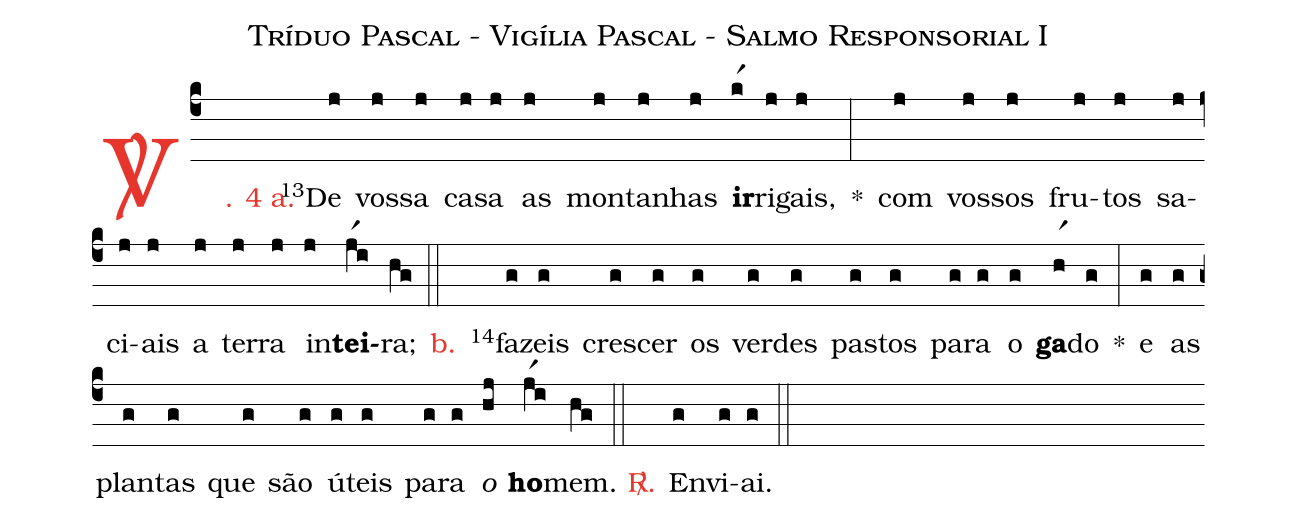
name: Tríduo Pascal - Vigília Pascal - Salmo Responsorial I;
%%
(c4)

<c><sp>V/</sp>. 4 a.</c>() <v>\VSup{13}</v>De(j) vos(j)sa(j) ca(j)sa(j) as(j) mon(j)ta(j)nhas(j) <b>ir</b>(kr1)ri(j)gais,(j) *(:)
com(j) vos(j)sos(j) fru(j)tos(j) sa(j)ci(j)ais(j) a(j) ter(j)ra(j) in(j)<b>tei</b>(jr1i)ra;(hg)

(::)

<nlba><c>b.</c>() <v>\VSup{14}</v>fa</nlba>(g)zeis(g) cres(g)cer(g) os(g) ver(g)des(g) pas(g)tos(g) pa(g)ra(g) o(g) <b>ga</b>(hr1)do(g) *(:)
e(g) as(g) plan(g)tas(g) que(g) são(g) ú(g)teis(g) pa(g)ra(g) <i>o</i>(hj) <b>ho</b>(jr1i)mem.(hg)

(::)

<nlba><c><sp>R/</sp>.</c>() En</nlba>(g)vi(g)ai.(g)

(::)
